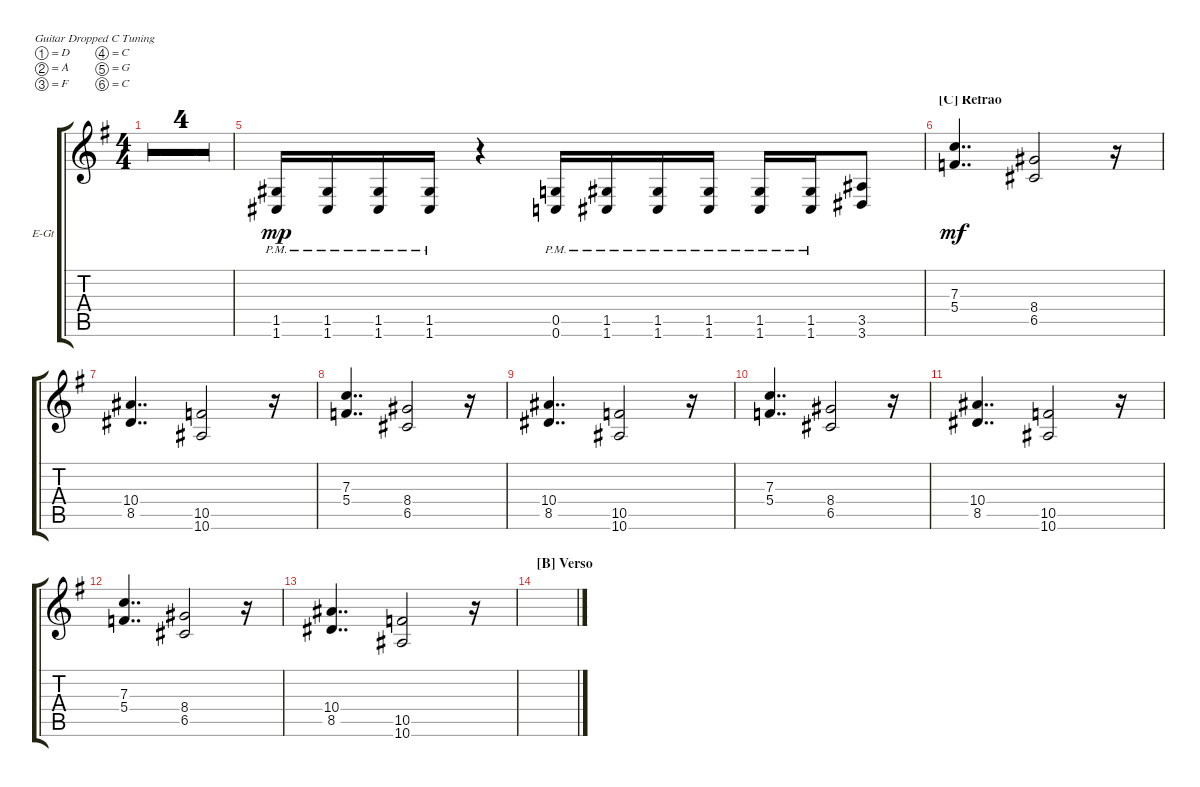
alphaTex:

\defaultSystemsLayout 4
\bracketExtendMode groupsimilarinstruments
\firstSystemTrackNameOrientation horizontal
\otherSystemsTrackNameOrientation horizontal
\track ("Electric Guitar" "E-Gt") {multiBarRest instrument electricguitarclean}
\staff {score tabs}
\tuning (D4 A3 F3 C3 G2 C2)
\ts (4 4)
\tempo 80
\clef g2
\ks g
|
|
|
|
(1.6{pm} 1.5{pm}).16{dy mp} (1.6{pm} 1.5{pm}).16 (1.6{pm} 1.5{pm}).16 (1.6{pm} 1.5{pm}).16 r.4 (0.6{pm} 0.5{pm}).16 (1.6{pm} 1.5{pm}).16 (1.6{pm} 1.5{pm}).16 (1.6{pm} 1.5{pm}).16 (1.6{pm} 1.5{pm}).16 (1.6{pm} 1.5{pm}).16 (3.6 3.5).8 |
\section ("C" "Refrão")
(7.3 5.4).4{dd dy mf} (8.4 6.5).2 r.16 |
(10.4 8.5).4{dd} (10.5 10.6).2 r.16 |
(7.3 5.4).4{dd} (8.4 6.5).2 r.16 |
(10.4 8.5).4{dd} (10.5 10.6).2 r.16 |
(7.3 5.4).4{dd} (8.4 6.5).2 r.16 |
(10.4 8.5).4{dd} (10.5 10.6).2 r.16 |
(7.3 5.4).4{dd} (8.4 6.5).2 r.16 |
(10.4 8.5).4{dd} (10.5 10.6).2 r.16 |
\section ("B" "Verso")
